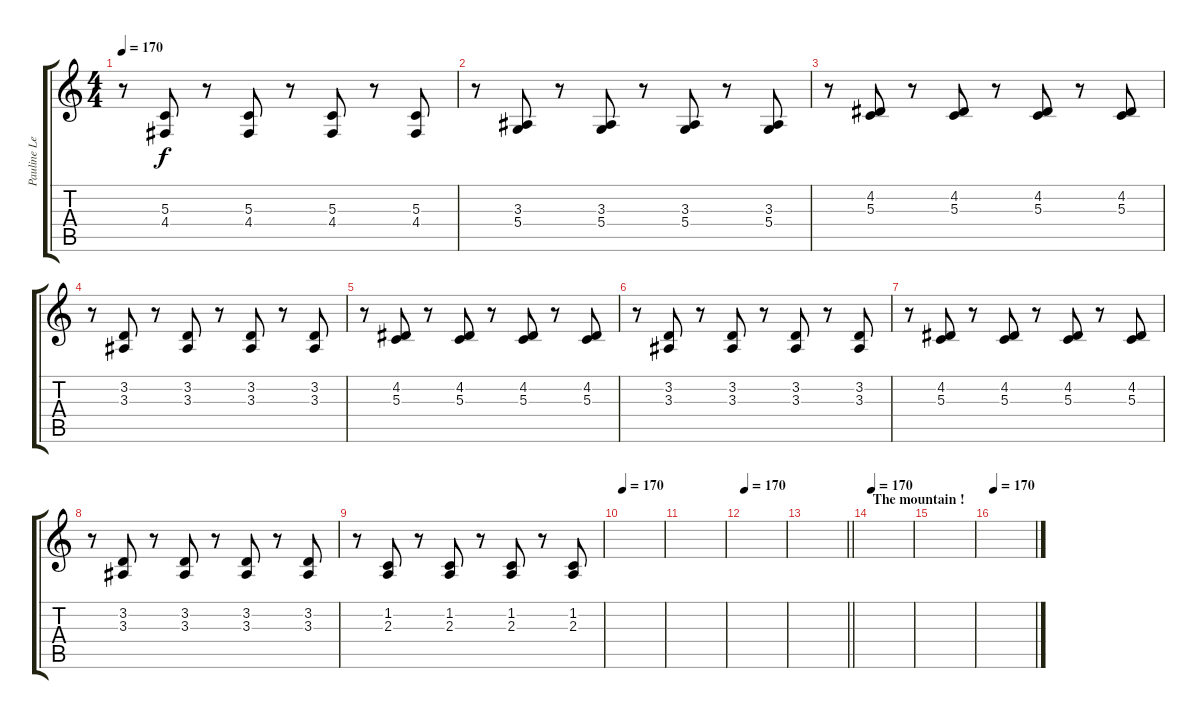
\track ("Pauline Lead" "Pauline Le") {instrument lead1square}
\staff {score tabs}
\tuning (E4 B3 G3 D3 A2 E2) {hide}
\ts (4 4)
\tempo 170
\clef g2
\ks c
r.8{dy f} (5.3 4.4).8 r.8 (5.3 4.4).8 r.8 (5.3 4.4).8 r.8 (5.3 4.4).8 |
r.8 (3.3 5.4).8 r.8 (3.3 5.4).8 r.8 (3.3 5.4).8 r.8 (3.3 5.4).8 |
r.8 (4.2 5.3).8 r.8 (4.2 5.3).8 r.8 (4.2 5.3).8 r.8 (4.2 5.3).8 |
r.8 (3.2 3.3).8 r.8 (3.2 3.3).8 r.8 (3.2 3.3).8 r.8 (3.2 3.3).8 |
r.8 (4.2 5.3).8 r.8 (4.2 5.3).8 r.8 (4.2 5.3).8 r.8 (4.2 5.3).8 |
r.8 (3.2 3.3).8 r.8 (3.2 3.3).8 r.8 (3.2 3.3).8 r.8 (3.2 3.3).8 |
r.8 (4.2 5.3).8 r.8 (4.2 5.3).8 r.8 (4.2 5.3).8 r.8 (4.2 5.3).8 |
r.8 (3.2 3.3).8 r.8 (3.2 3.3).8 r.8 (3.2 3.3).8 r.8 (3.2 3.3).8 |
r.8 (1.2 2.3).8 r.8 (1.2 2.3).8 r.8 (1.2 2.3).8 r.8 (1.2 2.3).8 |
\tempo 170
|
|
\tempo 170
|
\barLineRight lightlight
|
\section ("" "The mountain !")
\tempo 170
|
|
\tempo 170
